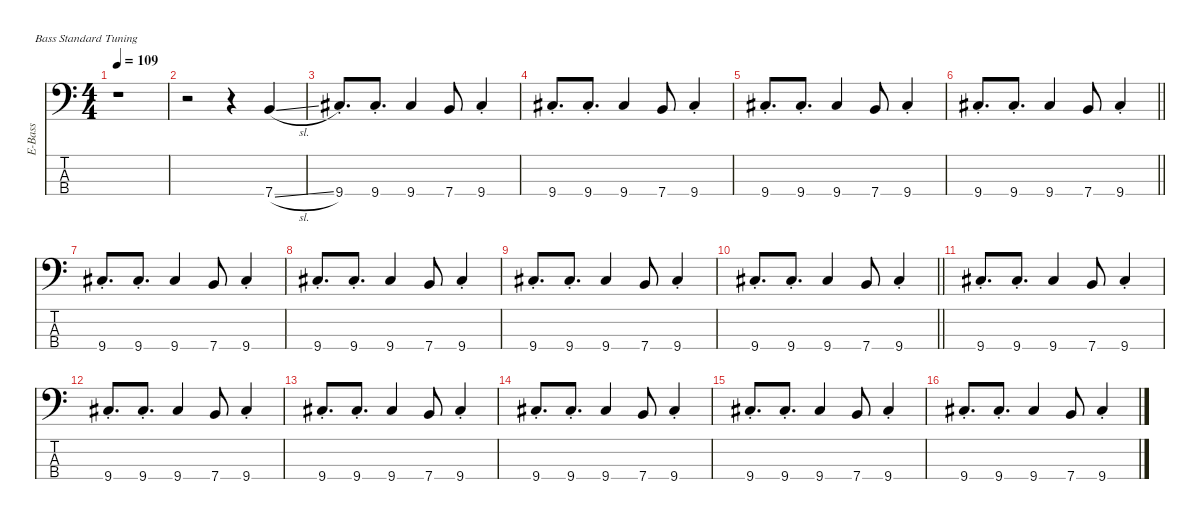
\defaultSystemsLayout 4
\hideDynamics
\bracketExtendMode nobrackets
\otherSystemsTrackNameOrientation horizontal
\track ("Bass" "E-Bass") {instrument electricbassfinger}
\staff {score tabs}
\tuning (G2 D2 A1 E1)
\ts (4 4)
\tempo 109
\clef f4
\scale
0.38796
\ks c
r.1{dy ff instrument electricbassfinger beam Down} |
\scale
0.204013 r.2{beam Down} r.4{beam Down} 7.4{sl}.4{beam Up} |
\scale
0.204013 9.4{st acc #}.8{d beam Up} 9.4{st acc #}.8{d beam Up} 9.4{acc #}.4{beam Up} 7.4.8{beam Up} 9.4{st acc #}.4{beam Up} |
\scale
0.204013 9.4{st acc #}.8{d beam Up} 9.4{st acc #}.8{d beam Up} 9.4{acc #}.4{beam Up} 7.4.8{beam Up} 9.4{st acc #}.4{beam Up} |
\scale
0.25 9.4{st acc #}.8{d beam Up} 9.4{st acc #}.8{d beam Up} 9.4{acc #}.4{beam Up} 7.4.8{beam Up} 9.4{st acc #}.4{beam Up} |
\scale
0.25
\barLineRight lightlight
9.4{st acc #}.8{d beam Up} 9.4{st acc #}.8{d beam Up} 9.4{acc #}.4{beam Up} 7.4.8{beam Up} 9.4{st acc #}.4{beam Up} |
\scale
0.25 9.4{st acc #}.8{d beam Up} 9.4{st acc #}.8{d beam Up} 9.4{acc #}.4{beam Up} 7.4.8{beam Up} 9.4{st acc #}.4{beam Up} |
\scale
0.25 9.4{st acc #}.8{d beam Up} 9.4{st acc #}.8{d beam Up} 9.4{acc #}.4{beam Up} 7.4.8{beam Up} 9.4{st acc #}.4{beam Up} |
\scale
0.25 9.4{st acc #}.8{d beam Up} 9.4{st acc #}.8{d beam Up} 9.4{acc #}.4{beam Up} 7.4.8{beam Up} 9.4{st acc #}.4{beam Up} |
\scale
0.25
\barLineRight lightlight
9.4{st acc #}.8{d beam Up} 9.4{st acc #}.8{d beam Up} 9.4{acc #}.4{beam Up} 7.4.8{beam Up} 9.4{st acc #}.4{beam Up} |
\scale
0.25 9.4{st acc #}.8{d beam Up} 9.4{st acc #}.8{d beam Up} 9.4{acc #}.4{beam Up} 7.4.8{beam Up} 9.4{st acc #}.4{beam Up} |
9.4{st acc #}.8{d beam Up} 9.4{st acc #}.8{d beam Up} 9.4{acc #}.4{beam Up} 7.4.8{beam Up} 9.4{st acc #}.4{beam Up} |
\scale
0.25 9.4{st acc #}.8{d beam Up} 9.4{st acc #}.8{d beam Up} 9.4{acc #}.4{beam Up} 7.4.8{beam Up} 9.4{st acc #}.4{beam Up} |
9.4{st acc #}.8{d beam Up} 9.4{st acc #}.8{d beam Up} 9.4{acc #}.4{beam Up} 7.4.8{beam Up} 9.4{st acc #}.4{beam Up} |
\scale
0.25 9.4{st acc #}.8{d beam Up} 9.4{st acc #}.8{d beam Up} 9.4{acc #}.4{beam Up} 7.4.8{beam Up} 9.4{st acc #}.4{beam Up} |
9.4{st acc #}.8{d beam Up} 9.4{st acc #}.8{d beam Up} 9.4{acc #}.4{beam Up} 7.4.8{beam Up} 9.4{st acc #}.4{beam Up}
